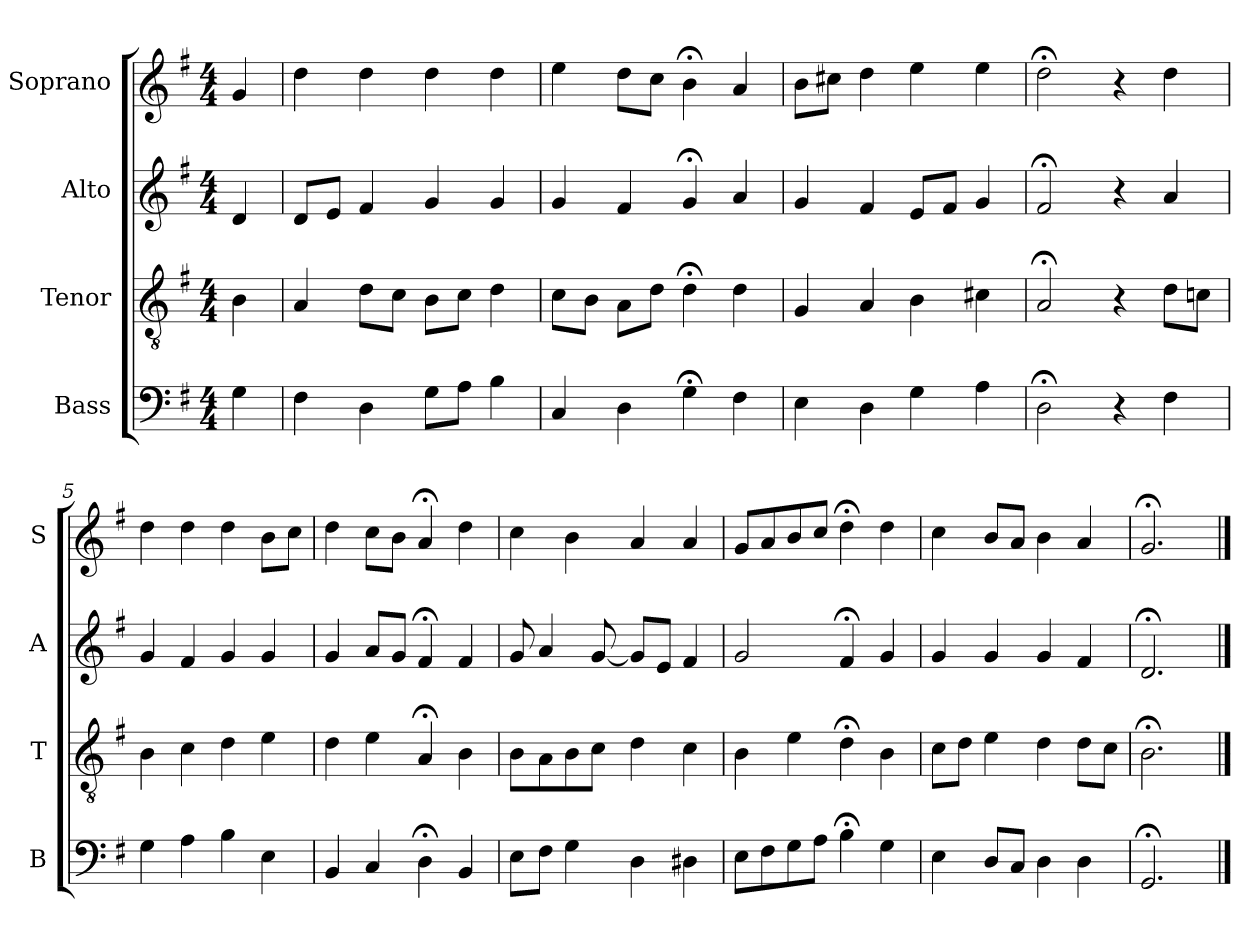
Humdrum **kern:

**kern	**kern	**kern	**kern
*part4	*part3	*part2	*part1
*staff4	*staff3	*staff2	*staff1
*I"Bass	*I"Tenor	*I"Alto	*I"Soprano
*I'B	*I'T	*I'A	*I'S
*clefF4	*clefGv2	*clefG2	*clefG2
*k[f#]	*k[f#]	*k[f#]	*k[f#]
*G:	*G:	*G:	*G:
*M4/4	*M4/4	*M4/4	*M4/4
*MM100	*MM100	*MM100	*MM100
=	=	=	=
4G	4B	4d	4g
=1	=1	=1	=1
4F#	4A	8dL	4dd
.	.	8eJ	.
4D	8dL	4f#	4dd
.	8cJ	.	.
8GL	8BL	4g	4dd
8AJ	8cJ	.	.
4B	4d	4g	4dd
=2	=2	=2	=2
4C	8cL	4g	4ee
.	8BJ	.	.
4D	8AL	4f#	8ddL
.	8dJ	.	8ccJ
4G;<	4d;<	4g;<	4b;<
4F#	4d	4a	4a
=3	=3	=3	=3
4E	4G	4g	8bL
.	.	.	8cc#XJ
4D	4A	4f#	4dd
4G	4B	8eL	4ee
.	.	8f#J	.
4A	4c#X	4g	4ee
=4	=4	=4	=4
2D;<	2A;<	2f#;<	2dd;<
4r	4r	4r	4r
4F#	8dL	4a	4dd
.	8cnJ	.	.
=5	=5	=5	=5
4G	4B	4g	4dd
4A	4c	4f#	4dd
4B	4d	4g	4dd
4E	4e	4g	8bL
.	.	.	8ccJ
=6	=6	=6	=6
4BB	4d	4g	4dd
4C	4e	8aL	8ccL
.	.	8gJ	8bJ
4D;<	4A;<	4f#;<	4a;<
4BB	4B	4f#	4dd
=7	=7	=7	=7
8EL	8BL	8g	4cc
8F#J	8A	4a	.
4G	8B	.	4b
.	8cJ	[8g	.
4D	4d	8gL]	4a
.	.	8eJ	.
4D#X	4c	4f#	4a
=8	=8	=8	=8
8EL	4B	2g	8gL
8F#	.	.	8a
8G	4e	.	8b
8AJ	.	.	8ccJ
4B;<	4d;<	4f#;<	4dd;<
4G	4B	4g	4dd
=9	=9	=9	=9
4E	8cL	4g	4cc
.	8dJ	.	.
8DL	4e	4g	8bL
8CJ	.	.	8aJ
4D	4d	4g	4b
4D	8dL	4f#	4a
.	8cJ	.	.
=10	=10	=10	=10
2.GG;<	2.B;<	2.d;<	2.g;<
==	==	==	==
*-	*-	*-	*-
